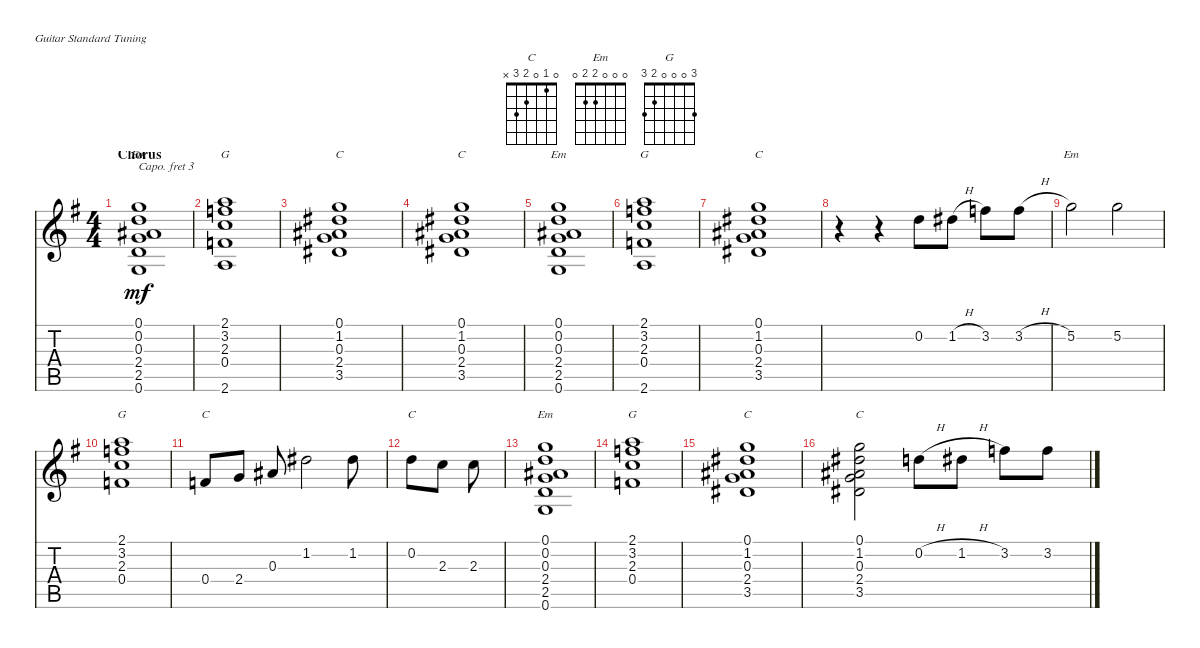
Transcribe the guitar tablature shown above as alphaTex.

\defaultSystemsLayout 4
\bracketExtendMode nobrackets
\singleTrackTrackNamePolicy hidden
\multiTrackTrackNamePolicy hidden
\firstSystemTrackNameOrientation horizontal
\otherSystemsTrackNameOrientation horizontal
\track ("Guitar" "Gtr") {instrument electricguitarjazz}
\staff {score tabs}
\capo 3
\tuning (E4 B3 G3 D3 A2 E2)
\chord ("C" 0 1 0 2 3 x)
\chord ("Em" 0 0 0 2 2 0)
\chord ("G" 3 0 0 0 2 3)
\ts (4 4)
\section ("" "Chorus")
\tempo (120 hide)
\clef g2
\ks g
(0.6 2.5 2.4 0.3 0.2 0.1).1{ch "Em" dy mf} |
(2.6 0.4 2.3 3.2 2.1).1{ch "G"} |
(3.5 2.4 0.3 1.2 0.1).1{ch "C"} |
(3.5 2.4 0.3 1.2 0.1).1{ch "C"} |
(0.6 2.5 2.4 0.3 0.2 0.1).1{ch "Em"} |
(2.6 0.4 2.3 3.2 2.1).1{ch "G"} |
(3.5 2.4 0.3 1.2 0.1).1{ch "C"} |
r.4 r.4 0.2.8 1.2{h}.8 3.2.8 3.2{h}.8 |
5.2.2{ch "Em"} 5.2.2 |
(0.4 2.3 3.2 2.1).1{ch "G"} |
0.4.8{ch "C"} 2.4.8 0.3.8 1.2.2 1.2.8 |
0.2.8{ch "C"} 2.3.8 2.3.8 |
(0.6 2.5 2.4 0.3 0.2 0.1).1{ch "Em"} |
(0.4 2.3 3.2 2.1).1{ch "G"} |
(3.5 2.4 0.3 1.2 0.1).1{ch "C"} |
(3.5 2.4 0.3 1.2 0.1).2{ch "C"} 0.2{h}.8 1.2{h}.8 3.2.8 3.2{h}.8
